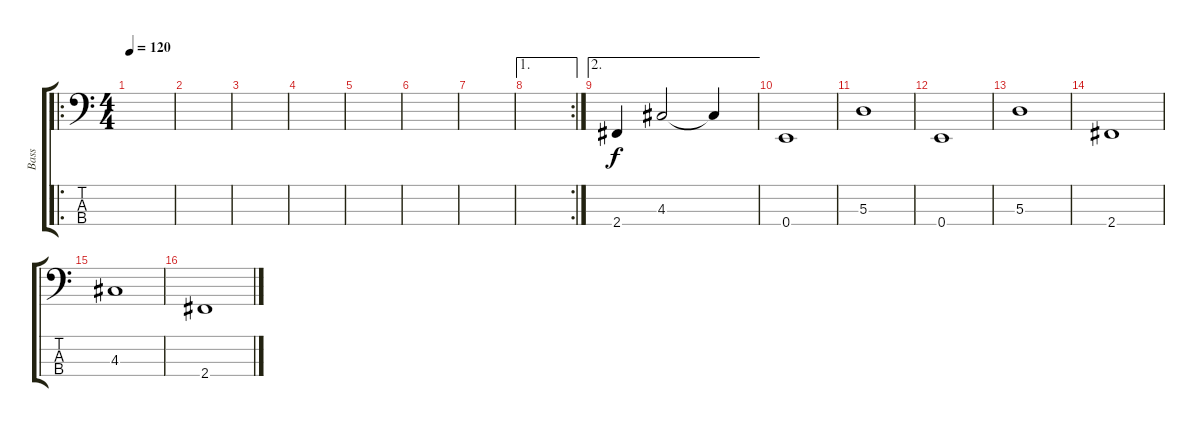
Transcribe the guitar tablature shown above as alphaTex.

\track ("Bass" "Bass") {instrument electricbassfinger}
\staff {score tabs}
\tuning (G2 D2 A1 E1) {hide}
\ro
\ts (4 4)
\tempo 120
\clef f4
\ks c
|
|
|
|
|
|
|
\ae 1
\rc 2
|
\ae 2
2.4.4 4.3.2 4.3{t}.4 |
0.4.1 |
5.3.1 |
0.4.1 |
5.3.1 |
2.4.1 |
4.3.1 |
2.4.1
